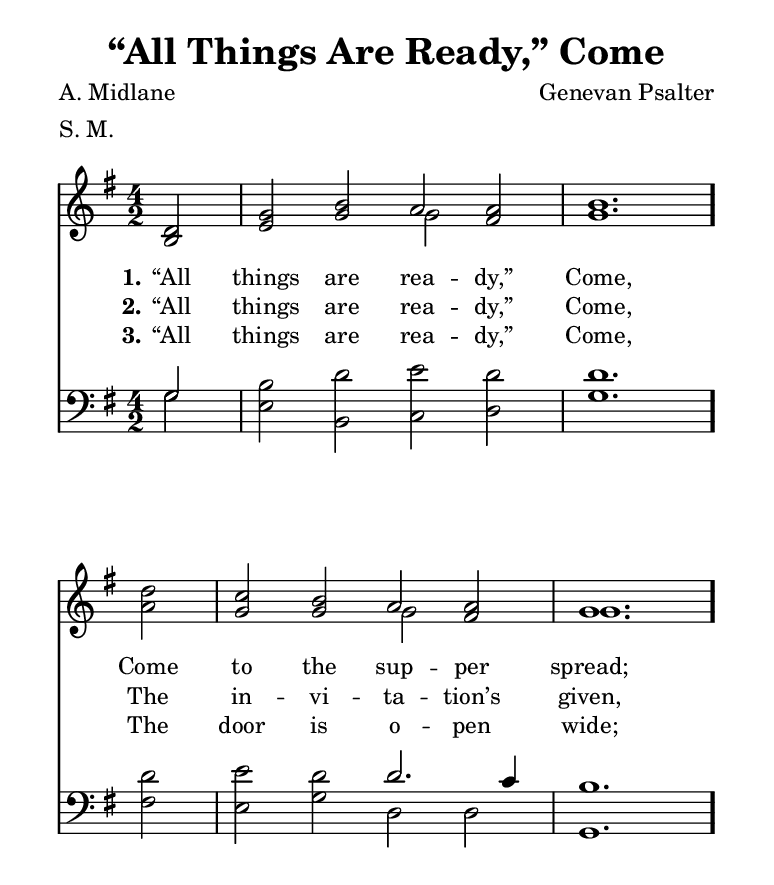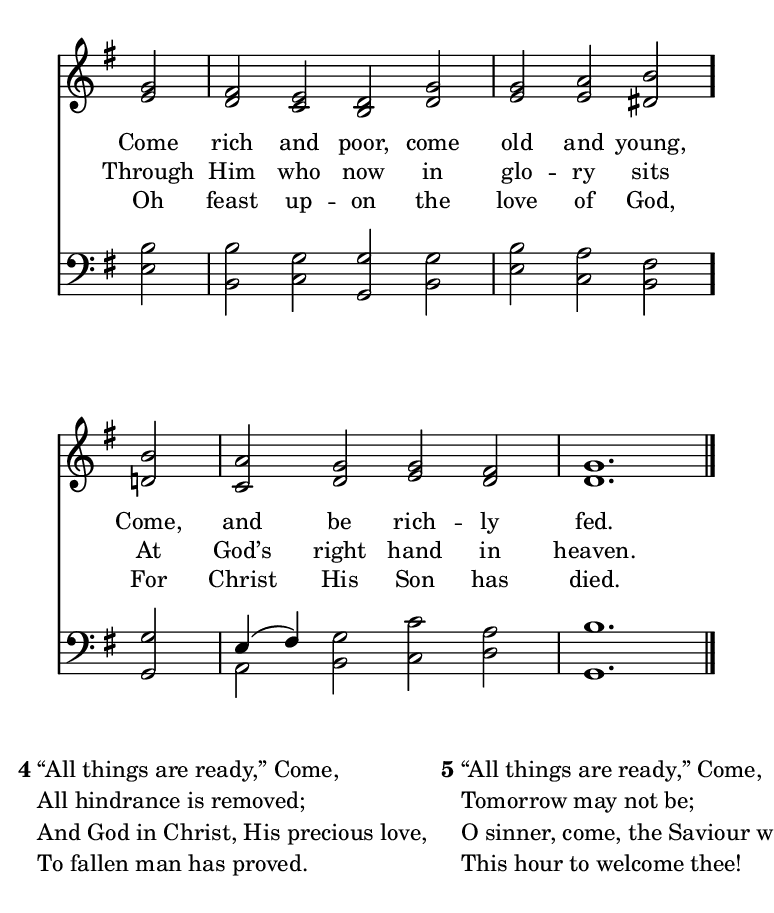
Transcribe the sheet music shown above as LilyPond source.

\include "common/global.ily"
\paper {
  \include "common/paper.ily"
  ragged-bottom = ##t
  system-count = #(cond (is-eogsized 2) (#t #f))
  system-system-spacing.padding = 11
}

\header{
  %gospel
  hymnnumber = "121"
  title = "“All Things Are Ready,” Come"
  tunename = "St. Michael"
  meter = "S. M."
  poet = "A. Midlane"
  composer = "Genevan Psalter"
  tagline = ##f
}

% for fermata in MIDI
ta = { \tempo 2=80 }
tb = { \tempo 2=40 }

patternAA = { c2 | c2      c2 c2  c2 | c1. }
patternAB = { c2 | c2      c2 c2. c4 | c1. }
patternAC = { c2 | c4( c4) c2 c2  c2 | c1. }

patternBA = { c2 }

global = {
  \include "common/overrides.ily"
  \override Staff.TimeSignature.style = #'numbered
  \time 4/2
  \override Score.MetronomeMark.transparent = ##t % hide all fermata changes too
  \ta
  \key g \major
  \partial 2
  \autoBeamOff
}

notesSoprano = {
\global
\relative c' {

  \changePitch \patternAA { d | g b a a | b }
  \changePitch \patternAA { d | c b a a | g }
  \changePitch \patternBA { g | fis e d g | g a b }
  \changePitch \patternAA { b | a g g fis | g }

  \bar "|."

}
}

notesAlto = {
\global
\relative e' {

  \changePitch \patternAA { b | e g g fis | g }
  \changePitch \patternAA { a | g g g fis | g }
  \changePitch \patternBA { e | d c b d | e e dis }
  \changePitch \patternAA { d! | c d e d | d }

}
}

notesTenor = {
\global
\relative a {

  \changePitch \patternAA { g | b d e d | d }
  \changePitch \patternAB { d | e d d c | b }
  \changePitch \patternBA { b | b g g g | b a fis }
  \changePitch \patternAC { g | e( fis) g c a | b }

}
}

notesBass = {
\global
\relative f {

  \changePitch \patternAA { g | e b c d | g }
  \changePitch \patternAA { fis | e g d d | g, }
  \changePitch \patternBA { e' | b c g b | e c b }
  \changePitch \patternAA { g | a b c d | g, }

}
}

wordsA = \lyricmode {
\set stanza = "1."

“All things are rea -- dy,” Come, \bar "."
Come to the sup -- per spread; \bar "." \break
Come rich and poor, come old and young, \bar "."
Come, and be rich -- ly fed. \bar "." \break

}

wordsB = \lyricmode {
\set stanza = "2."

“All things are rea -- dy,” Come,

The in -- vi -- ta -- tion’s given,
Through Him who now in glo -- ry sits
At God’s right hand in heaven.

}

wordsC = \lyricmode {
\set stanza = "3."

“All things are rea -- dy,” Come,
The door is o -- pen wide;
Oh feast up -- on the love of God,
For Christ His Son has died.

}

wordsD = \markuplist {

\line { “All things are ready,” Come, }
\line { All hindrance is removed; }
\line { And God in Christ, His precious love, }
\line { To fallen man has proved. }

}

wordsE = \markuplist {

\line { “All things are ready,” Come, }
\line { Tomorrow may not be; }
\line { O sinner, come, the Saviour waits }
\line { This hour to welcome thee! }

}

\score {
  \context ChoirStaff <<
    \context Staff = upper <<
      \set Staff.autoBeaming = ##f
      \set ChoirStaff.systemStartDelimiter = #'SystemStartBar
      \set ChoirStaff.printPartCombineTexts = ##f
      \partcombine #'(2 . 9) \notesSoprano \notesAlto
      \context NullVoice = sopranos { \voiceOne << \notesSoprano >> }
      \context NullVoice = altos { \voiceTwo << \notesAlto >> }
      \context Lyrics = one   \lyricsto sopranos \wordsA
      \context Lyrics = two   \lyricsto sopranos \wordsB
      \context Lyrics = three \lyricsto sopranos \wordsC
    >>
    \context Staff = men <<
      \set Staff.autoBeaming = ##f
      \clef bass
      \set ChoirStaff.printPartCombineTexts = ##f
      \partcombine #'(2 . 9) \notesTenor \notesBass
      \context NullVoice = tenors { \voiceOne << \notesTenor >> }
      \context NullVoice = basses { \voiceTwo << \notesBass >> }
    >>
  >>
  \layout {
    \include "common/layout.ily"
  }
  \midi{
    \include "common/midi.ily"
  }
}

\noPageBreak

\markup { \fill-line {
  \hspace #0.1
  \line{ \bold 4 \column { \wordsD } }
  \hspace #0.1
  \line{ \bold 5 \column { \wordsE } }
  \hspace #0.1
} }

\version "2.19.49"  % necessary for upgrading to future LilyPond versions.

% vi:set et ts=2 sw=2 ai nocindent syntax=lilypond:
